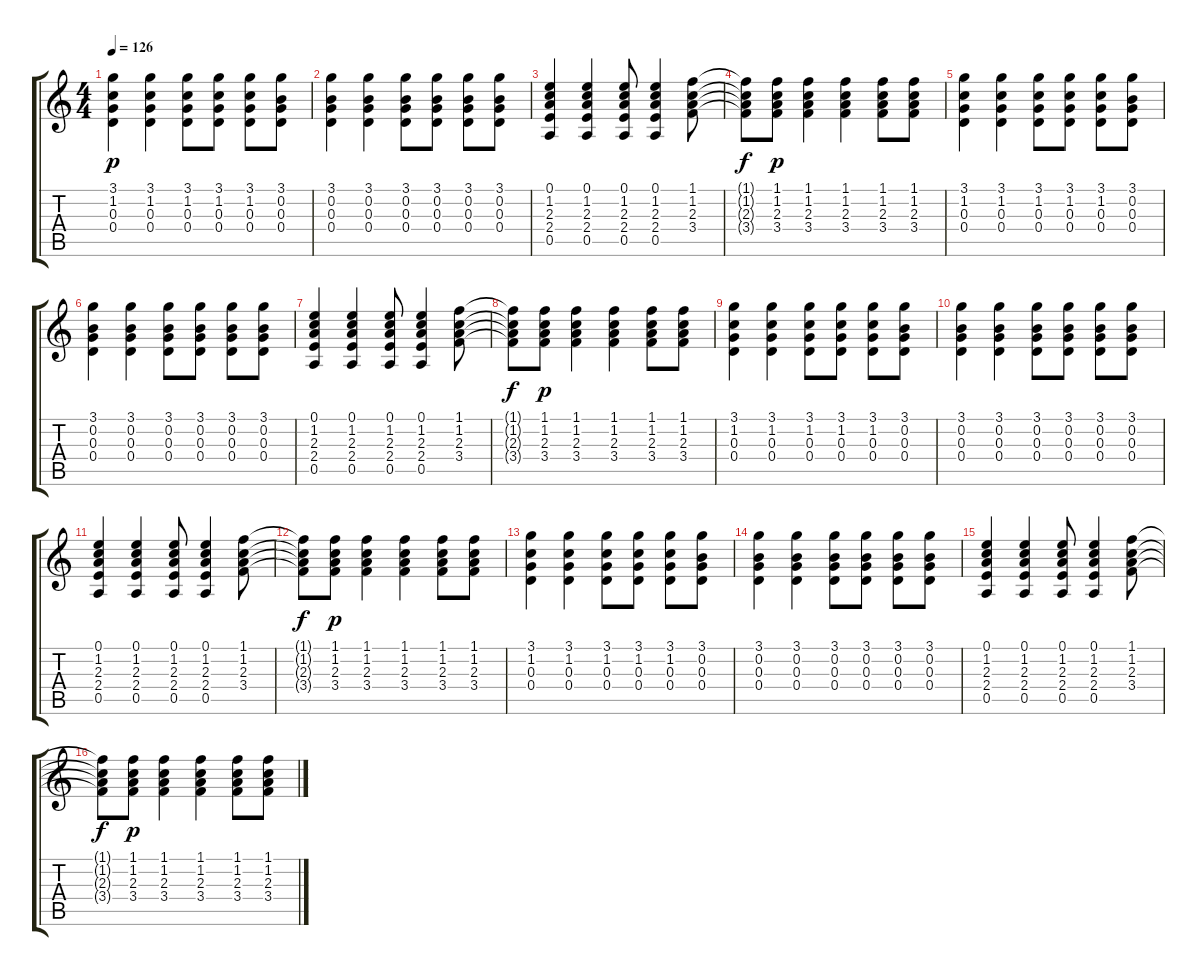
\track "" {instrument acousticguitarsteel}
\staff {score tabs}
\tuning (E4 B3 G3 D3 A2 E2) {hide}
\ts (4 4)
\tempo 126
\clef g2
\ks c
(3.1 1.2 0.3 0.4).4{dy p} (3.1 1.2 0.3 0.4).4 (3.1 1.2 0.3 0.4).8 (3.1 1.2 0.3 0.4).8 (3.1 1.2 0.3 0.4).8 (3.1 0.2 0.3 0.4).8 |
(3.1 0.2 0.3 0.4).4 (3.1 0.2 0.3 0.4).4 (3.1 0.2 0.3 0.4).8 (3.1 0.2 0.3 0.4).8 (3.1 0.2 0.3 0.4).8 (3.1 0.2 0.3 0.4).8 |
(0.1 1.2 2.3 2.4 0.5).4 (0.1 1.2 2.3 2.4 0.5).4 (0.1 1.2 2.3 2.4 0.5).8 (0.1 1.2 2.3 2.4 0.5).4 (1.1 1.2 2.3 3.4).8 |
(1.1{t} 1.2{t} 2.3{t} 3.4{t}).8{dy f} (1.1 1.2 2.3 3.4).8{dy p} (1.1 1.2 2.3 3.4).4 (1.1 1.2 2.3 3.4).4 (1.1 1.2 2.3 3.4).8 (1.1 1.2 2.3 3.4).8 |
(3.1 1.2 0.3 0.4).4 (3.1 1.2 0.3 0.4).4 (3.1 1.2 0.3 0.4).8 (3.1 1.2 0.3 0.4).8 (3.1 1.2 0.3 0.4).8 (3.1 0.2 0.3 0.4).8 |
(3.1 0.2 0.3 0.4).4 (3.1 0.2 0.3 0.4).4 (3.1 0.2 0.3 0.4).8 (3.1 0.2 0.3 0.4).8 (3.1 0.2 0.3 0.4).8 (3.1 0.2 0.3 0.4).8 |
(0.1 1.2 2.3 2.4 0.5).4 (0.1 1.2 2.3 2.4 0.5).4 (0.1 1.2 2.3 2.4 0.5).8 (0.1 1.2 2.3 2.4 0.5).4 (1.1 1.2 2.3 3.4).8 |
(1.1{t} 1.2{t} 2.3{t} 3.4{t}).8{dy f} (1.1 1.2 2.3 3.4).8{dy p} (1.1 1.2 2.3 3.4).4 (1.1 1.2 2.3 3.4).4 (1.1 1.2 2.3 3.4).8 (1.1 1.2 2.3 3.4).8 |
(3.1 1.2 0.3 0.4).4 (3.1 1.2 0.3 0.4).4 (3.1 1.2 0.3 0.4).8 (3.1 1.2 0.3 0.4).8 (3.1 1.2 0.3 0.4).8 (3.1 0.2 0.3 0.4).8 |
(3.1 0.2 0.3 0.4).4 (3.1 0.2 0.3 0.4).4 (3.1 0.2 0.3 0.4).8 (3.1 0.2 0.3 0.4).8 (3.1 0.2 0.3 0.4).8 (3.1 0.2 0.3 0.4).8 |
(0.1 1.2 2.3 2.4 0.5).4 (0.1 1.2 2.3 2.4 0.5).4 (0.1 1.2 2.3 2.4 0.5).8 (0.1 1.2 2.3 2.4 0.5).4 (1.1 1.2 2.3 3.4).8 |
(1.1{t} 1.2{t} 2.3{t} 3.4{t}).8{dy f} (1.1 1.2 2.3 3.4).8{dy p} (1.1 1.2 2.3 3.4).4 (1.1 1.2 2.3 3.4).4 (1.1 1.2 2.3 3.4).8 (1.1 1.2 2.3 3.4).8 |
(3.1 1.2 0.3 0.4).4 (3.1 1.2 0.3 0.4).4 (3.1 1.2 0.3 0.4).8 (3.1 1.2 0.3 0.4).8 (3.1 1.2 0.3 0.4).8 (3.1 0.2 0.3 0.4).8 |
(3.1 0.2 0.3 0.4).4 (3.1 0.2 0.3 0.4).4 (3.1 0.2 0.3 0.4).8 (3.1 0.2 0.3 0.4).8 (3.1 0.2 0.3 0.4).8 (3.1 0.2 0.3 0.4).8 |
(0.1 1.2 2.3 2.4 0.5).4 (0.1 1.2 2.3 2.4 0.5).4 (0.1 1.2 2.3 2.4 0.5).8 (0.1 1.2 2.3 2.4 0.5).4 (1.1 1.2 2.3 3.4).8 |
(1.1{t} 1.2{t} 2.3{t} 3.4{t}).8{dy f} (1.1 1.2 2.3 3.4).8{dy p} (1.1 1.2 2.3 3.4).4 (1.1 1.2 2.3 3.4).4 (1.1 1.2 2.3 3.4).8 (1.1 1.2 2.3 3.4).8
